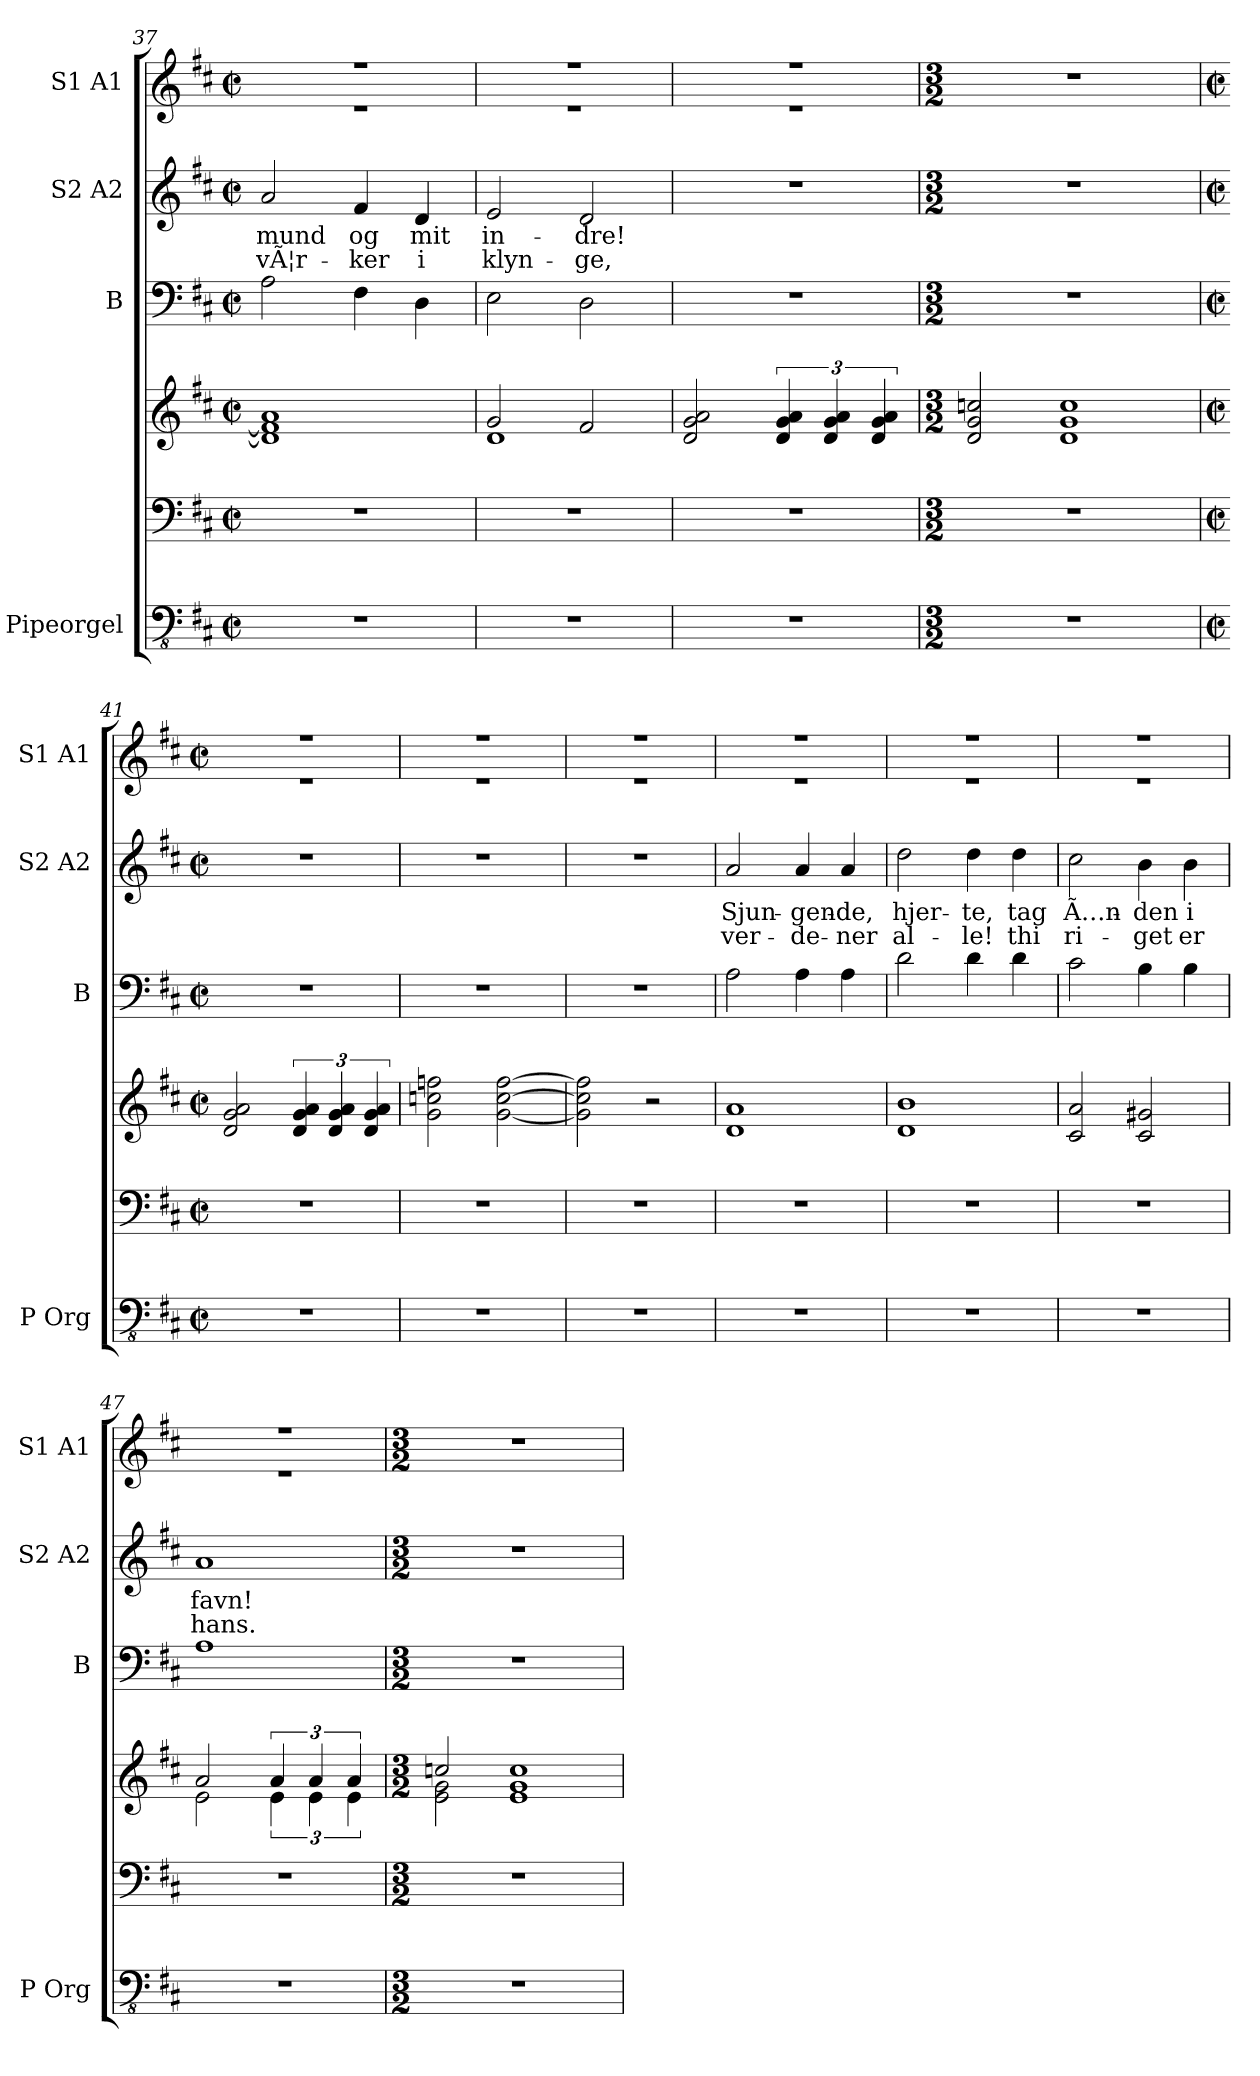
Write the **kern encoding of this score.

**kern	**kern	**kern	**kern	**kern	**text	**text	**kern
*part4	*part4	*part4	*part3	*part2	*part2	*part2	*part1
*staff6	*staff5	*staff4	*staff3	*staff2	*staff2	*staff2	*staff1
*I"Pipeorgel	*	*	*I"B	*I"S2 A2	*	*	*I"S1 A1
*I'P Org	*	*	*I'B	*I'S2 A2	*	*	*I'S1 A1
*clefFv4	*clefF4	*clefG2	*clefF4	*clefG2	*	*	*clefG2
*k[f#c#]	*k[f#c#]	*k[f#c#]	*k[f#c#]	*k[f#c#]	*	*	*k[f#c#]
*M2/2	*M2/2	*M2/2	*M2/2	*M2/2	*	*	*M2/2
*met(c|)	*met(c|)	*met(c|)	*met(c|)	*met(c|)	*	*	*met(c|)
=37	=37	=37	=37	=37	=37	=37	=37
!	!	!	!	!	!LO:LY:b	!LO:LY:b	!
*	*	*	*	*	*	*	*^
1r	1r	1d] 1f#] 1a	2A\	2a/	mund	vÃ¦r-	1r	1r
!	!	!	!	!	!LO:LY:b	!LO:LY:b	!	!
.	.	.	4F#\	4f#/	og	-ker	.	.
!	!	!	!	!	!LO:LY:b	!LO:LY:b	!	!
.	.	.	4D\	4d/	mit	i	.	.
=38	=38	=38	=38	=38	=38	=38	=38	=38
*	*	*^	*	*	*	*	*	*
!	!	!	!	!	!	!LO:LY:b	!LO:LY:b	!	!
1r	1r	2g/	1d	2E\	2e/	in-	klyn-	1r	1r
!	!	!	!	!	!	!LO:LY:b	!LO:LY:b	!	!
.	.	2f#/	.	2D\	2d/	-dre!	-ge,	.	.
*	*	*v	*v	*	*	*	*	*	*
=39	=39	=39	=39	=39	=39	=39	=39	=39
1r	1r	2d/ 2g/ 2a/	1r	1r	.	.	1r	1r
.	.	6d/ 6g/ 6a/	.	.	.	.	.	.
.	.	6d/ 6g/ 6a/	.	.	.	.	.	.
.	.	6d/ 6g/ 6a/	.	.	.	.	.	.
*	*	*	*	*	*	*	*v	*v
!!LO:LB:g=z
=40	=40	=40	=40	=40	=40	=40	=40
*M3/2	*M3/2	*M3/2	*M3/2	*M3/2	*	*	*M3/2
1.r	1.r	2d/ 2g/ 2ccn/	1.r	1.r	.	.	1.r
.	.	1d 1g 1cc	.	.	.	.	.
=41	=41	=41	=41	=41	=41	=41	=41
*M2/2	*M2/2	*M2/2	*M2/2	*M2/2	*	*	*M2/2
*met(c|)	*met(c|)	*met(c|)	*met(c|)	*met(c|)	*	*	*met(c|)
*	*	*	*	*	*	*	*^
1r	1r	2d/ 2g/ 2a/	1r	1r	.	.	1r	1r
.	.	6d/ 6g/ 6a/	.	.	.	.	.	.
.	.	6d/ 6g/ 6a/	.	.	.	.	.	.
.	.	6d/ 6g/ 6a/	.	.	.	.	.	.
=42	=42	=42	=42	=42	=42	=42	=42	=42
1r	1r	2g\ 2ccn\ 2ffn\	1r	1r	.	.	1r	1r
.	.	[2g\ [2cc\ [2ff\	.	.	.	.	.	.
=43	=43	=43	=43	=43	=43	=43	=43	=43
1r	1r	2g\] 2cc\] 2ff\]	1r	1r	.	.	1r	1r
.	.	2r	.	.	.	.	.	.
=44	=44	=44	=44	=44	=44	=44	=44	=44
!	!	!	!	!	!LO:LY:b	!LO:LY:b	!	!
1r	1r	1d 1a	2A\	2a/	Sjun-	ver-	1r	1r
!	!	!	!	!	!LO:LY:b	!LO:LY:b	!	!
.	.	.	4A\	4a/	-gen-	-de-	.	.
!	!	!	!	!	!LO:LY:b	!LO:LY:b	!	!
.	.	.	4A\	4a/	-de,	-ner	.	.
=45	=45	=45	=45	=45	=45	=45	=45	=45
!	!	!	!	!	!LO:LY:b	!LO:LY:b	!	!
1r	1r	1d 1b	2d\	2dd\	hjer-	al-	1r	1r
!	!	!	!	!	!LO:LY:b	!LO:LY:b	!	!
.	.	.	4d\	4dd\	-te,	-le!	.	.
!	!	!	!	!	!LO:LY:b	!LO:LY:b	!	!
.	.	.	4d\	4dd\	tag	thi	.	.
=46	=46	=46	=46	=46	=46	=46	=46	=46
!	!	!	!	!	!LO:LY:b	!LO:LY:b	!	!
1r	1r	2c#/ 2a/	2c#\	2cc#\	Ã…n-	ri-	1r	1r
!	!	!	!	!	!LO:LY:b	!LO:LY:b	!	!
.	.	2c#/ 2g#X/	4B\	4b\	-den	-get	.	.
!	!	!	!	!	!LO:LY:b	!LO:LY:b	!	!
.	.	.	4B\	4b\	i	er	.	.
=47	=47	=47	=47	=47	=47	=47	=47	=47
*	*	*^	*	*	*	*	*	*
!	!	!	!	!	!	!LO:LY:b	!LO:LY:b	!	!
1r	1r	2a/	2e\	1A	1a	favn!	hans.	1r	1r
.	.	6a/	6e\	.	.	.	.	.	.
.	.	6a/	6e\	.	.	.	.	.	.
.	.	6a/	6e\	.	.	.	.	.	.
*	*	*	*	*	*	*	*	*v	*v
!!LO:LB:g=z
=48	=48	=48	=48	=48	=48	=48	=48	=48
*M3/2	*M3/2	*M3/2	*	*M3/2	*M3/2	*	*	*M3/2
1.r	1.r	2ccn/	2e\ 2g\	1.r	1.r	.	.	1.r
.	.	1cc	1e 1g	.	.	.	.	.
*	*	*v	*v	*	*	*	*	*
=	=	=	=	=	=	=	=
*-	*-	*-	*-	*-	*-	*-	*-
